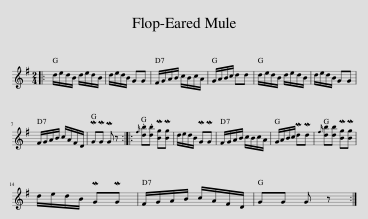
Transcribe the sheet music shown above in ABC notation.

X:1
L:1/8
M:2/4
I:linebreak $
K:G
V:1 treble
V:1
|: d/e/d/B/ d/e/d/B/ | d/e/d/B/ GG | F/G/A/B/ c/B/c/A/ | G/A/B/c/ dd | d/e/d/B/ d/e/d/B/ | %5
 d/e/d/B/ GG |$ F/G/A/B/ c/A/F/D/ | MGMG MG z ::{f} .[db].[db] M[Bg]M[Bg] | d/e/d/B/ MGMG | %10
 F/G/A/B/ c/B/c/A/ | G/A/B/c/ MdMd |{f} [db][db] M[Bg]M[Bg] |$ d/e/d/B/ MGMG | F/G/A/B/ c/A/F/D/ | %15
 GG G z :| %16
